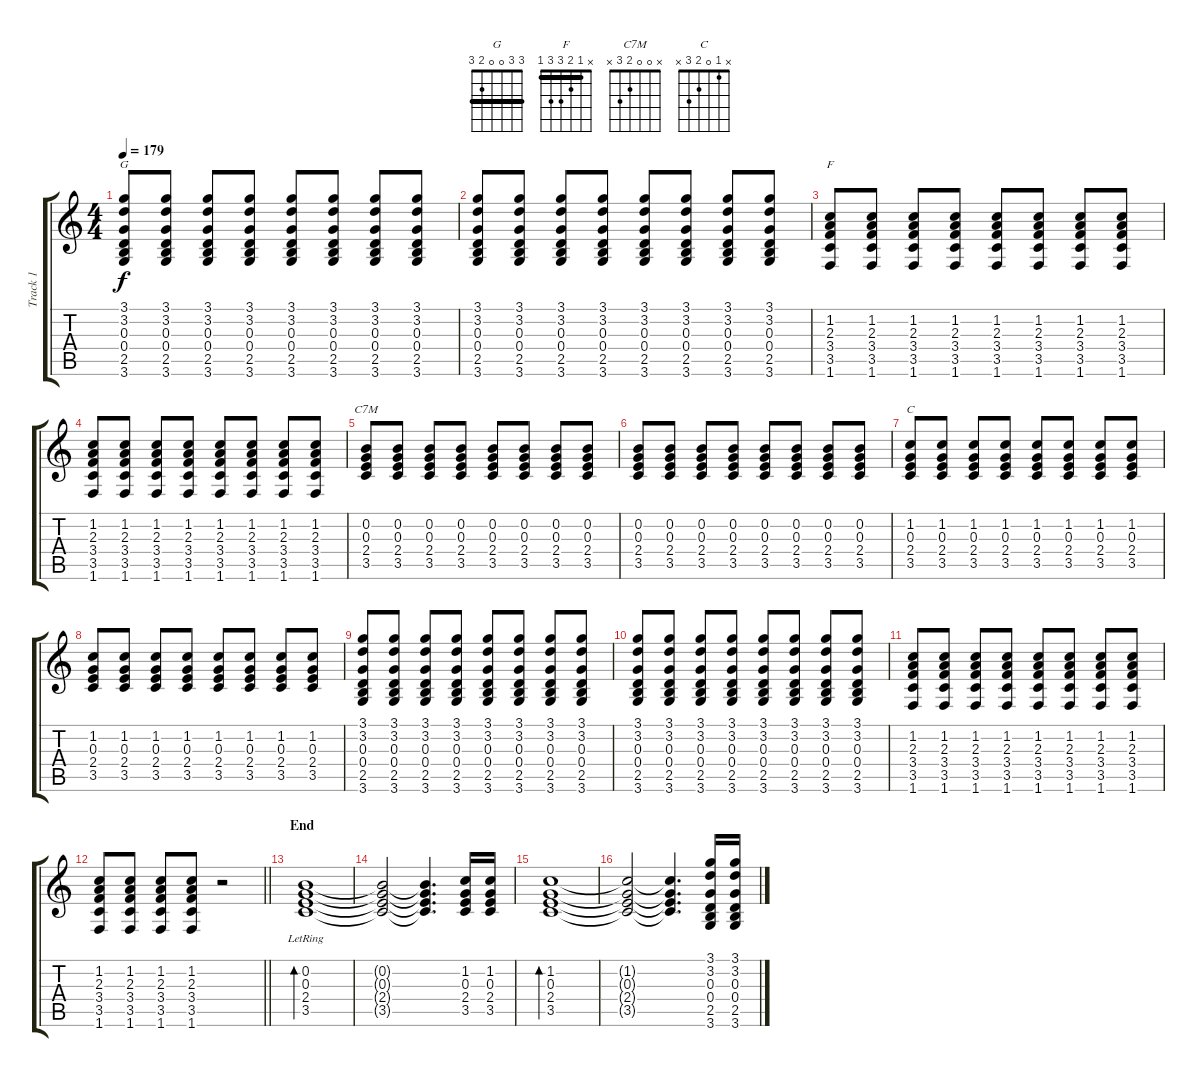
\track ("Track 1" "Track 1") {instrument electricguitarclean}
\staff {score tabs}
\tuning (E4 B3 G3 D3 A2 E2) {hide}
\chord ("G" 3 3 0 0 2 3) {barre 3}
\chord ("F" x 1 2 3 3 1) {barre 1}
\chord ("C7M" x 0 0 2 3 x)
\chord ("C" x 1 0 2 3 x)
\ts (4 4)
\tempo 179
\clef g2
\ks c
(3.1 3.2 0.3 0.4 2.5 3.6).8{ch "G" dy f} (3.1 3.2 0.3 0.4 2.5 3.6).8 (3.1 3.2 0.3 0.4 2.5 3.6).8 (3.1 3.2 0.3 0.4 2.5 3.6).8 (3.1 3.2 0.3 0.4 2.5 3.6).8 (3.1 3.2 0.3 0.4 2.5 3.6).8 (3.1 3.2 0.3 0.4 2.5 3.6).8 (3.1 3.2 0.3 0.4 2.5 3.6).8 |
(3.1 3.2 0.3 0.4 2.5 3.6).8 (3.1 3.2 0.3 0.4 2.5 3.6).8 (3.1 3.2 0.3 0.4 2.5 3.6).8 (3.1 3.2 0.3 0.4 2.5 3.6).8 (3.1 3.2 0.3 0.4 2.5 3.6).8 (3.1 3.2 0.3 0.4 2.5 3.6).8 (3.1 3.2 0.3 0.4 2.5 3.6).8 (3.1 3.2 0.3 0.4 2.5 3.6).8 |
(1.2 2.3 3.4 3.5 1.6).8{ch "F"} (1.2 2.3 3.4 3.5 1.6).8 (1.2 2.3 3.4 3.5 1.6).8 (1.2 2.3 3.4 3.5 1.6).8 (1.2 2.3 3.4 3.5 1.6).8 (1.2 2.3 3.4 3.5 1.6).8 (1.2 2.3 3.4 3.5 1.6).8 (1.2 2.3 3.4 3.5 1.6).8 |
(1.2 2.3 3.4 3.5 1.6).8 (1.2 2.3 3.4 3.5 1.6).8 (1.2 2.3 3.4 3.5 1.6).8 (1.2 2.3 3.4 3.5 1.6).8 (1.2 2.3 3.4 3.5 1.6).8 (1.2 2.3 3.4 3.5 1.6).8 (1.2 2.3 3.4 3.5 1.6).8 (1.2 2.3 3.4 3.5 1.6).8 |
(0.2 0.3 2.4 3.5).8{ch "C7M"} (0.2 0.3 2.4 3.5).8 (0.2 0.3 2.4 3.5).8 (0.2 0.3 2.4 3.5).8 (0.2 0.3 2.4 3.5).8 (0.2 0.3 2.4 3.5).8 (0.2 0.3 2.4 3.5).8 (0.2 0.3 2.4 3.5).8 |
(0.2 0.3 2.4 3.5).8 (0.2 0.3 2.4 3.5).8 (0.2 0.3 2.4 3.5).8 (0.2 0.3 2.4 3.5).8 (0.2 0.3 2.4 3.5).8 (0.2 0.3 2.4 3.5).8 (0.2 0.3 2.4 3.5).8 (0.2 0.3 2.4 3.5).8 |
(1.2 0.3 2.4 3.5).8{ch "C"} (1.2 0.3 2.4 3.5).8 (1.2 0.3 2.4 3.5).8 (1.2 0.3 2.4 3.5).8 (1.2 0.3 2.4 3.5).8 (1.2 0.3 2.4 3.5).8 (1.2 0.3 2.4 3.5).8 (1.2 0.3 2.4 3.5).8 |
(1.2 0.3 2.4 3.5).8 (1.2 0.3 2.4 3.5).8 (1.2 0.3 2.4 3.5).8 (1.2 0.3 2.4 3.5).8 (1.2 0.3 2.4 3.5).8 (1.2 0.3 2.4 3.5).8 (1.2 0.3 2.4 3.5).8 (1.2 0.3 2.4 3.5).8 |
(3.1 3.2 0.3 0.4 2.5 3.6).8 (3.1 3.2 0.3 0.4 2.5 3.6).8 (3.1 3.2 0.3 0.4 2.5 3.6).8 (3.1 3.2 0.3 0.4 2.5 3.6).8 (3.1 3.2 0.3 0.4 2.5 3.6).8 (3.1 3.2 0.3 0.4 2.5 3.6).8 (3.1 3.2 0.3 0.4 2.5 3.6).8 (3.1 3.2 0.3 0.4 2.5 3.6).8 |
(3.1 3.2 0.3 0.4 2.5 3.6).8 (3.1 3.2 0.3 0.4 2.5 3.6).8 (3.1 3.2 0.3 0.4 2.5 3.6).8 (3.1 3.2 0.3 0.4 2.5 3.6).8 (3.1 3.2 0.3 0.4 2.5 3.6).8 (3.1 3.2 0.3 0.4 2.5 3.6).8 (3.1 3.2 0.3 0.4 2.5 3.6).8 (3.1 3.2 0.3 0.4 2.5 3.6).8 |
(1.2 2.3 3.4 3.5 1.6).8 (1.2 2.3 3.4 3.5 1.6).8 (1.2 2.3 3.4 3.5 1.6).8 (1.2 2.3 3.4 3.5 1.6).8 (1.2 2.3 3.4 3.5 1.6).8 (1.2 2.3 3.4 3.5 1.6).8 (1.2 2.3 3.4 3.5 1.6).8 (1.2 2.3 3.4 3.5 1.6).8 |
\barLineRight lightlight
(1.2 2.3 3.4 3.5 1.6).8 (1.2 2.3 3.4 3.5 1.6).8 (1.2 2.3 3.4 3.5 1.6).8 (1.2 2.3 3.4 3.5 1.6).8 r.2 |
\section ("" "End")
(0.2{lr} 0.3{lr} 2.4{lr} 3.5{lr}).1{bd 120} |
(0.2{t} 0.3{t} 2.4{t} 3.5{t}).2 (0.2{t} 0.3{t} 2.4{t} 3.5{t}).4{d} (1.2 0.3 2.4 3.5).16 (1.2 0.3 2.4 3.5).16 |
(1.2 0.3 2.4 3.5).1{bd 120} |
(1.2{t} 0.3{t} 2.4{t} 3.5{t}).2 (1.2{t} 0.3{t} 2.4{t} 3.5{t}).4{d} (3.1 3.2 0.3 0.4 2.5 3.6).16 (3.1 3.2 0.3 0.4 2.5 3.6).16
